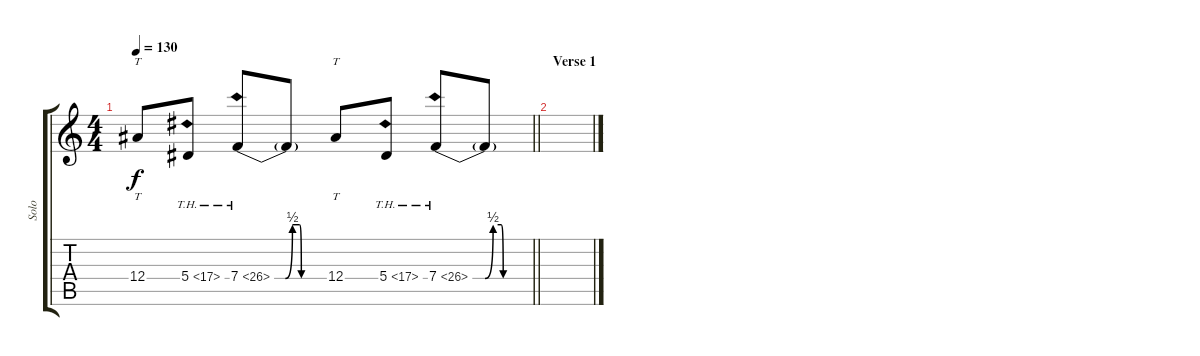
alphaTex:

\track ("Solo" "Solo") {instrument distortionguitar}
\staff {score tabs}
\tuning (C4 G3 Eb3 Bb2 F2 C2) {hide}
\ts (4 4)
\tempo 130
\clef g2
\barLineRight lightlight
\ks c
12.4.8{tt dy f} 5.4{th 12}.8 7.4{be (custom 0 0 12 0 20 2 28 2 30 0 60 0) th 19}.8 7.4{t}.8 12.4.8{tt} 5.4{th 12}.8 7.4{be (custom 0 0 12 0 20 2 28 2 30 0 60 0) th 19}.8 7.4{t}.8 |
\section ("" "Verse 1")
